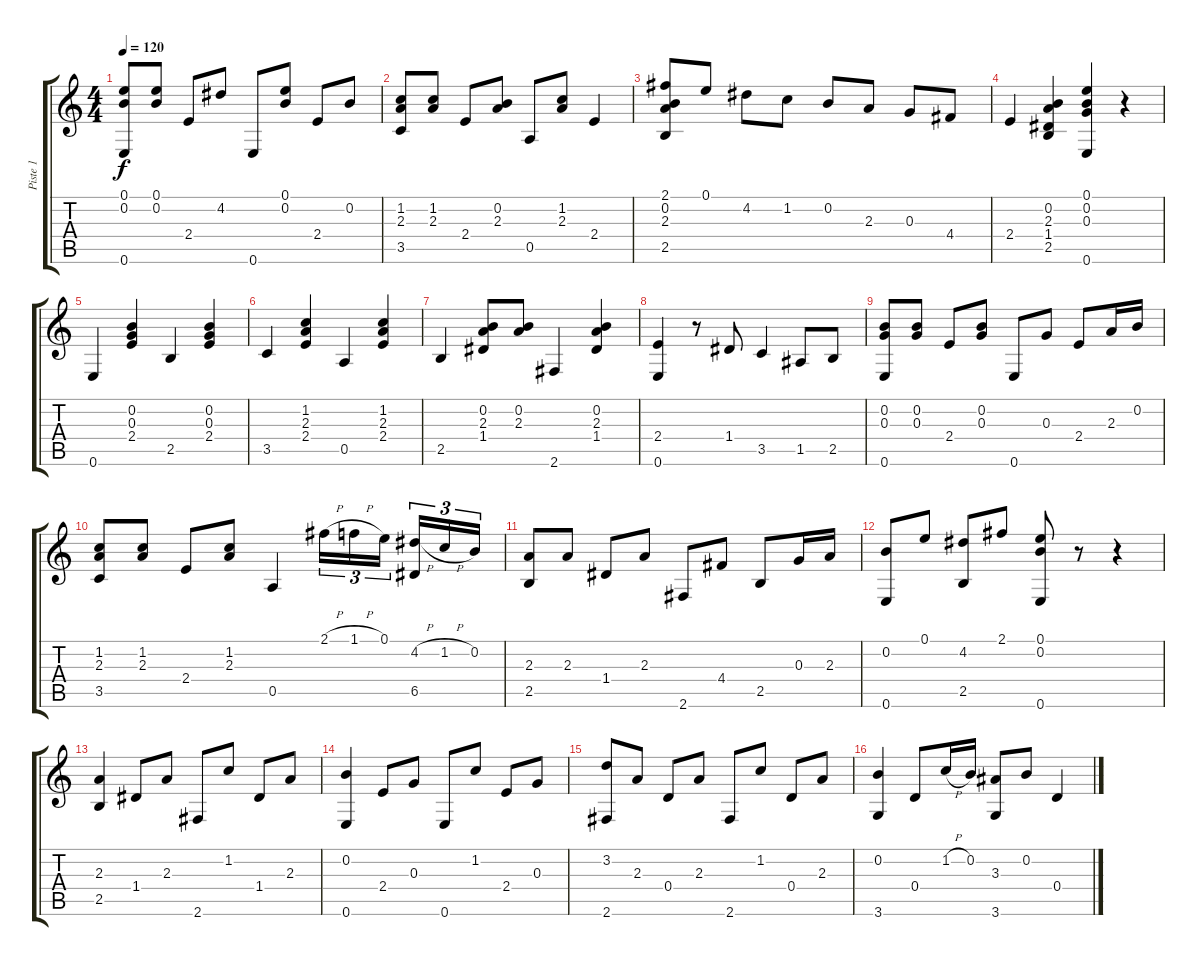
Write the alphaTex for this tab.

\track ("Piste 1" "Piste 1") {instrument acousticguitarnylon}
\staff {score tabs}
\tuning (E4 B3 G3 D3 A2 E2) {hide}
\ts (4 4)
\tempo 120
\clef g2
\ks c
(0.1 0.2 0.6).8{dy f} (0.1 0.2).8 2.4.8 4.2.8 0.6.8 (0.1 0.2).8 2.4.8 0.2.8 |
(1.2 2.3 3.5).8 (1.2 2.3).8 2.4.8 (0.2 2.3).8 0.5.8 (1.2 2.3).8 2.4.4 |
(2.1 0.2 2.3 2.5).8 0.1.8 4.2.8 1.2.8 0.2.8 2.3.8 0.3.8 4.4.8 |
2.4.4 (0.2 2.3 1.4 2.5).4 (0.1 0.2 0.3 0.6).4 r.4 |
0.6.4 (0.2 0.3 2.4).4 2.5.4 (0.2 0.3 2.4).4 |
3.5.4 (1.2 2.3 2.4).4 0.5.4 (1.2 2.3 2.4).4 |
2.5.4 (0.2 2.3 1.4).8 (0.2 2.3).8 2.6.4 (0.2 2.3 1.4).4 |
(2.4 0.6).4 r.8 1.4.8 3.5.4 1.5.8 2.5.8 |
(0.2 0.3 0.6).8 (0.2 0.3).8 2.4.8 (0.2 0.3).8 0.6.8 0.3.8 2.4.8 2.3.16 0.2.16 |
(1.2 2.3 3.5).8 (1.2 2.3).8 2.4.8 (1.2 2.3).8 0.5.4 2.1{h}.16{tu (3 2)} 1.1{h}.16{tu (3 2)} 0.1.16{tu (3 2)} (4.2{h} 6.5).16{tu (3 2)} 1.2{h}.16{tu (3 2)} 0.2.16{tu (3 2)} |
(2.3 2.5).8 2.3.8 1.4.8 2.3.8 2.6.8 4.4.8 2.5.8 0.3.16 2.3.16 |
(0.2 0.6).8 0.1.8 (4.2 2.5).8 2.1.8 (0.1 0.2 0.6).8 r.8 r.4 |
(2.3 2.5).4 1.4.8 2.3.8 2.6.8 1.2.8 1.4.8 2.3.8 |
(0.2 0.6).4 2.4.8 0.3.8 0.6.8 1.2.8 2.4.8 0.3.8 |
(3.2 2.6).8 2.3.8 0.4.8 2.3.8 2.6.8 1.2.8 0.4.8 2.3.8 |
(0.2 3.6).4 0.4.8 1.2{h}.16 0.2.16 (3.3 3.6).8 0.2.8 0.4.4
